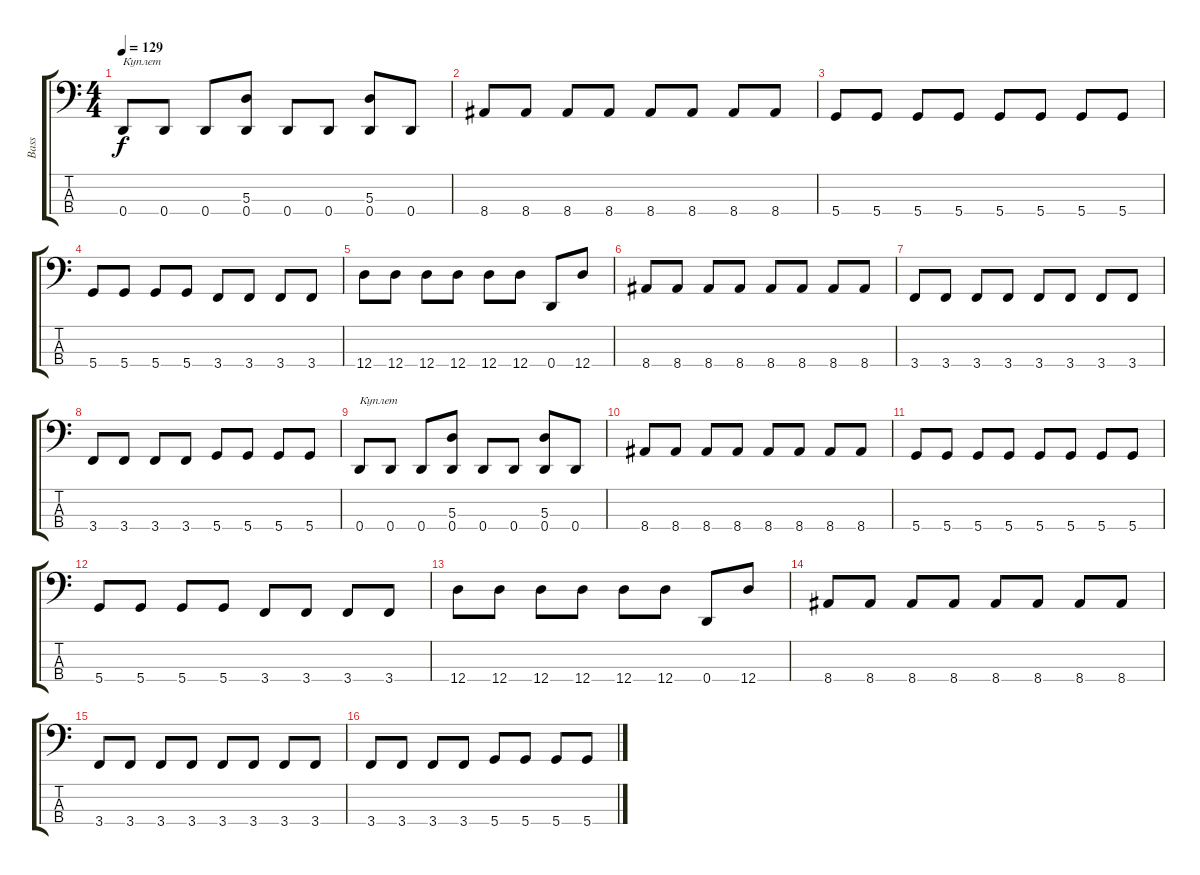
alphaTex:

\track ("Bass" "Bass") {instrument electricbassfinger}
\staff {score tabs}
\tuning (G2 D2 A1 D1) {hide}
\ts (4 4)
\tempo 129
\clef f4
\ks c
0.4.8{txt "Куплет" dy f} 0.4.8 0.4.8 (5.3 0.4).8 0.4.8 0.4.8 (5.3 0.4).8 0.4.8 |
8.4.8 8.4.8 8.4.8 8.4.8 8.4.8 8.4.8 8.4.8 8.4.8 |
5.4.8 5.4.8 5.4.8 5.4.8 5.4.8 5.4.8 5.4.8 5.4.8 |
5.4.8 5.4.8 5.4.8 5.4.8 3.4.8 3.4.8 3.4.8 3.4.8 |
12.4.8 12.4.8 12.4.8 12.4.8 12.4.8 12.4.8 0.4.8 12.4.8 |
8.4.8 8.4.8 8.4.8 8.4.8 8.4.8 8.4.8 8.4.8 8.4.8 |
3.4.8 3.4.8 3.4.8 3.4.8 3.4.8 3.4.8 3.4.8 3.4.8 |
3.4.8 3.4.8 3.4.8 3.4.8 5.4.8 5.4.8 5.4.8 5.4.8 |
0.4.8{txt "Куплет"} 0.4.8 0.4.8 (5.3 0.4).8 0.4.8 0.4.8 (5.3 0.4).8 0.4.8 |
8.4.8 8.4.8 8.4.8 8.4.8 8.4.8 8.4.8 8.4.8 8.4.8 |
5.4.8 5.4.8 5.4.8 5.4.8 5.4.8 5.4.8 5.4.8 5.4.8 |
5.4.8 5.4.8 5.4.8 5.4.8 3.4.8 3.4.8 3.4.8 3.4.8 |
12.4.8 12.4.8 12.4.8 12.4.8 12.4.8 12.4.8 0.4.8 12.4.8 |
8.4.8 8.4.8 8.4.8 8.4.8 8.4.8 8.4.8 8.4.8 8.4.8 |
3.4.8 3.4.8 3.4.8 3.4.8 3.4.8 3.4.8 3.4.8 3.4.8 |
3.4.8 3.4.8 3.4.8 3.4.8 5.4.8 5.4.8 5.4.8 5.4.8
